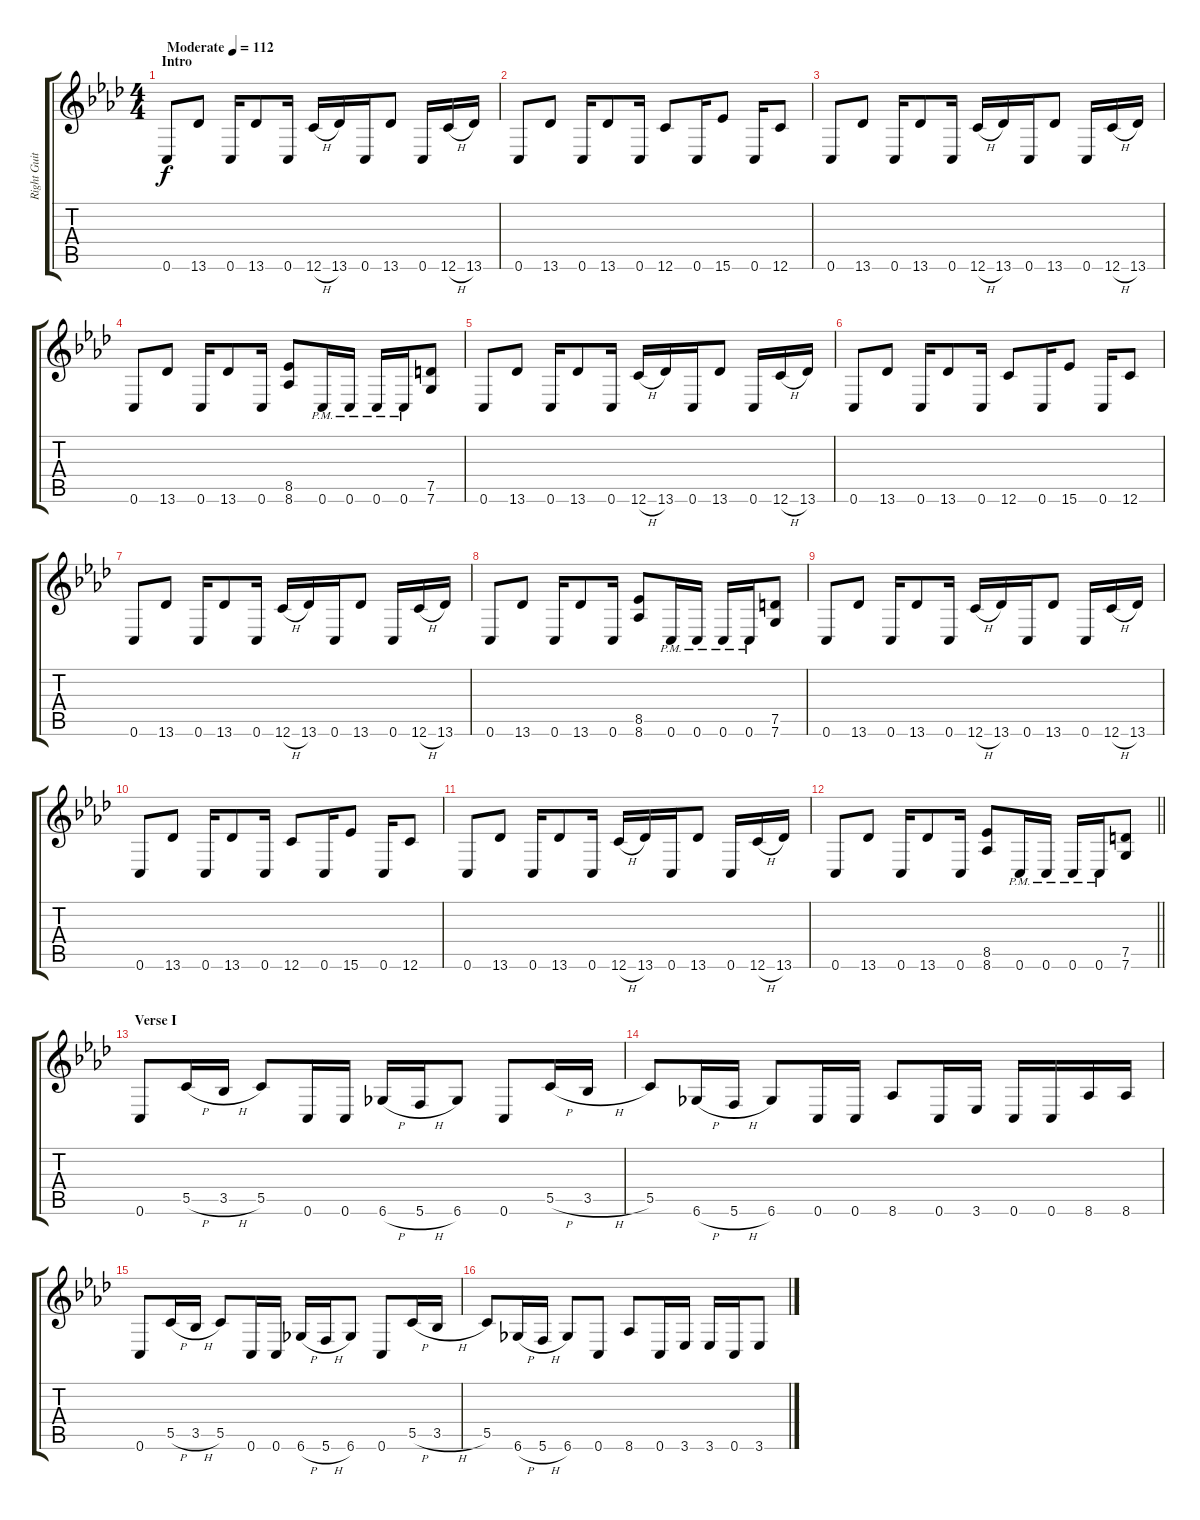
\track ("Right Guitar" "Right Guit") {instrument distortionguitar}
\staff {score tabs}
\tuning (D4 A3 F3 C3 G2 C2) {hide}
\ts (4 4)
\section ("" "Intro")
\tempo (112 "Moderate")
\clef g2
\ks ab
0.6.8{dy f instrument distortionguitar} 13.6.8 0.6.16 13.6.8 0.6.16 12.6{h}.16 13.6.16 0.6.16 13.6.8 0.6.16 12.6{h}.16 13.6.16 |
0.6.8 13.6.8 0.6.16 13.6.8 0.6.16 12.6.8 0.6.16 15.6.8 0.6.16 12.6.8 |
0.6.8 13.6.8 0.6.16 13.6.8 0.6.16 12.6{h}.16 13.6.16 0.6.16 13.6.8 0.6.16 12.6{h}.16 13.6.16 |
0.6.8 13.6.8 0.6.16 13.6.8 0.6.16 (8.5 8.6).8 0.6{pm}.16 0.6{pm}.16 0.6{pm}.16 0.6{pm}.16 (7.5 7.6).8 |
0.6.8 13.6.8 0.6.16 13.6.8 0.6.16 12.6{h}.16 13.6.16 0.6.16 13.6.8 0.6.16 12.6{h}.16 13.6.16 |
0.6.8 13.6.8 0.6.16 13.6.8 0.6.16 12.6.8 0.6.16 15.6.8 0.6.16 12.6.8 |
0.6.8 13.6.8 0.6.16 13.6.8 0.6.16 12.6{h}.16 13.6.16 0.6.16 13.6.8 0.6.16 12.6{h}.16 13.6.16 |
0.6.8 13.6.8 0.6.16 13.6.8 0.6.16 (8.5 8.6).8 0.6{pm}.16 0.6{pm}.16 0.6{pm}.16 0.6{pm}.16 (7.5 7.6).8 |
0.6.8 13.6.8 0.6.16 13.6.8 0.6.16 12.6{h}.16 13.6.16 0.6.16 13.6.8 0.6.16 12.6{h}.16 13.6.16 |
0.6.8 13.6.8 0.6.16 13.6.8 0.6.16 12.6.8 0.6.16 15.6.8 0.6.16 12.6.8 |
0.6.8 13.6.8 0.6.16 13.6.8 0.6.16 12.6{h}.16 13.6.16 0.6.16 13.6.8 0.6.16 12.6{h}.16 13.6.16 |
\barLineRight lightlight
0.6.8 13.6.8 0.6.16 13.6.8 0.6.16 (8.5 8.6).8 0.6{pm}.16 0.6{pm}.16 0.6{pm}.16 0.6{pm}.16 (7.5 7.6).8 |
\section ("" "Verse I")
0.6.8 5.5{h}.16 3.5{h}.16 5.5.8 0.6.16 0.6.16 6.6{h}.16 5.6{h}.16 6.6.8 0.6.8 5.5{h}.16 3.5{h}.16 |
5.5.8 6.6{h}.16 5.6{h}.16 6.6.8 0.6.16 0.6.16 8.6.8 0.6.16 3.6.16 0.6.16 0.6.16 8.6.16 8.6.16 |
0.6.8 5.5{h}.16 3.5{h}.16 5.5.8 0.6.16 0.6.16 6.6{h}.16 5.6{h}.16 6.6.8 0.6.8 5.5{h}.16 3.5{h}.16 |
5.5.8 6.6{h}.16 5.6{h}.16 6.6.8 0.6.8 8.6.8 0.6.16 3.6.16 3.6.16 0.6.16 3.6.8
